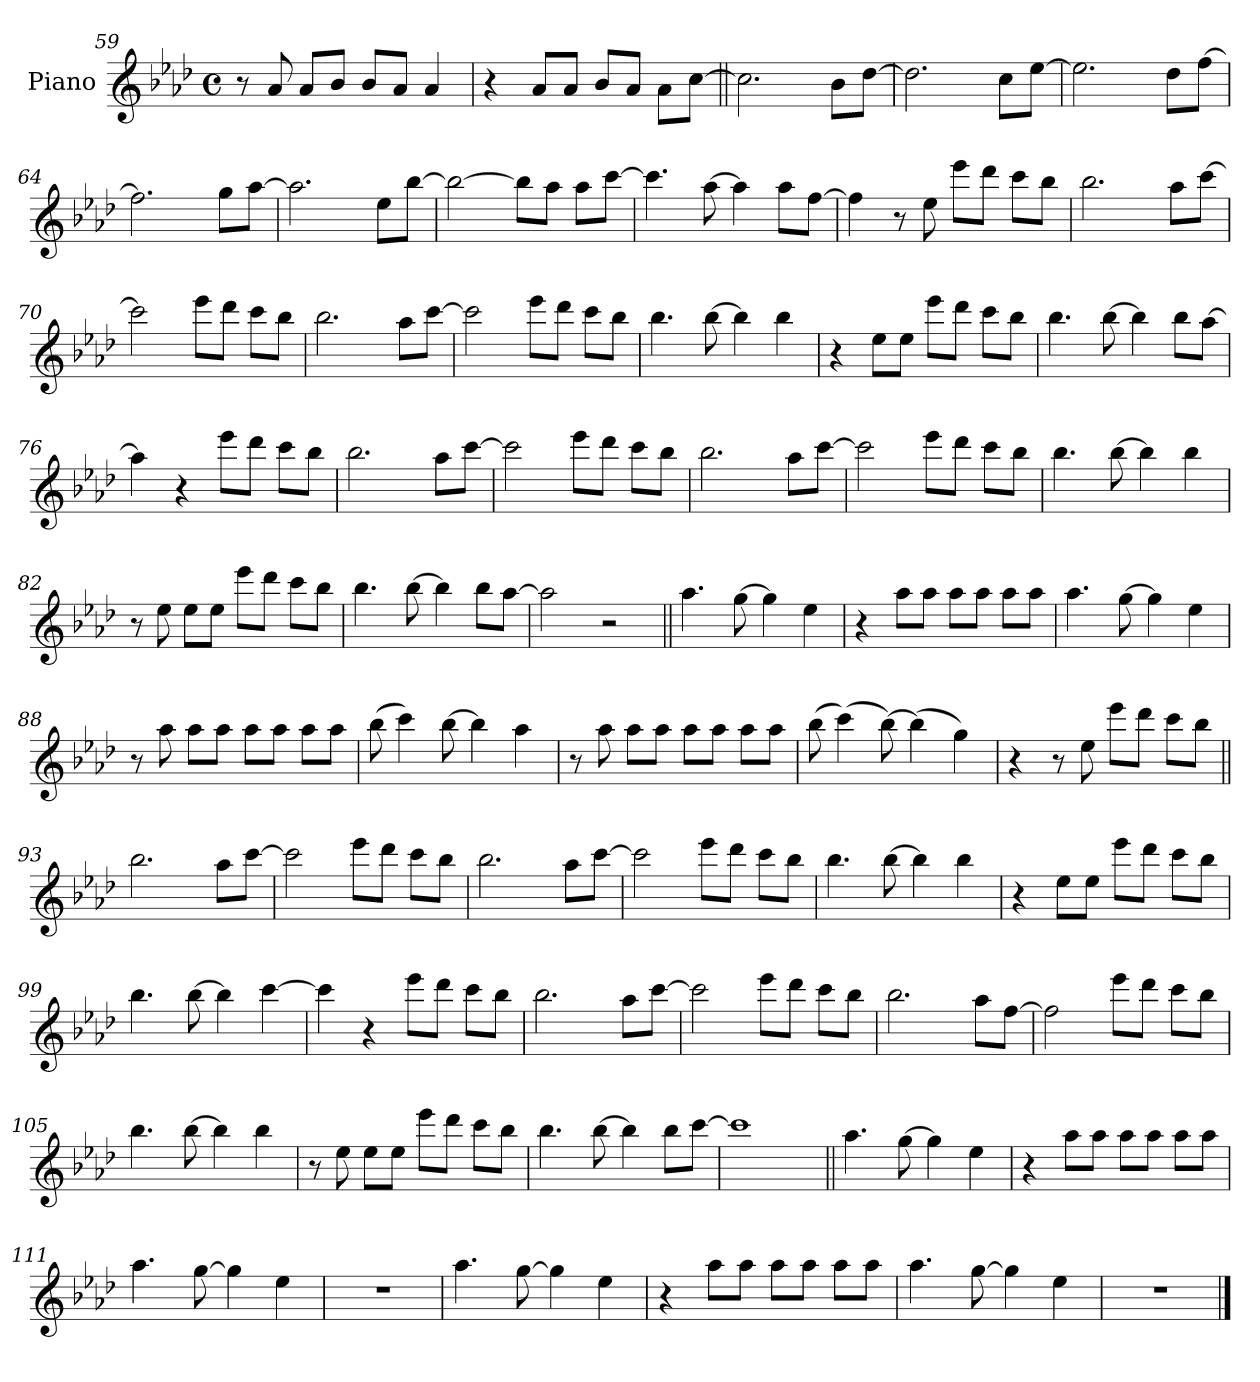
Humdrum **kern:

**kern
*part1
*staff1
*I"Piano
*I'Pno.
*clefG2
*k[b-e-a-d-]
*M4/4
*met(c)
=59
8r
8a-
8a-L
8b-J
8b-L
8a-J
4a-
=60
4r
8a-L
8a-J
8b-L
8a-J
8a-L
[8ccJ
=61||
2.cc]
8b-L
[8dd-J
=62
2.dd-]
8ccL
[8ee-J
=63
2.ee-]
8dd-L
[8ffJ
=64
2.ff]
8ggL
[8aa-J
=65
2.aa-]
8ee-L
[8bb-J
=66
2bb-_
8bb-L]
8aa-J
8aa-L
[8cccJ
=67
4.ccc]
[8aa-
4aa-]
8aa-L
[8ffJ
=68
4ff]
8r
8ee-
8eee-L
8ddd-J
8cccL
8bb-J
=69
2.bb-
8aa-L
[8cccJ
=70
2ccc]
8eee-L
8ddd-J
8cccL
8bb-J
=71
2.bb-
8aa-L
[8cccJ
=72
2ccc]
8eee-L
8ddd-J
8cccL
8bb-J
=73
4.bb-
[8bb-
4bb-]
4bb-
=74
4r
8ee-L
8ee-J
8eee-L
8ddd-J
8cccL
8bb-J
=75
4.bb-
[8bb-
4bb-]
8bb-L
[8aa-J
=76
4aa-]
4r
8eee-L
8ddd-J
8cccL
8bb-J
=77
2.bb-
8aa-L
[8cccJ
=78
2ccc]
8eee-L
8ddd-J
8cccL
8bb-J
=79
2.bb-
8aa-L
[8cccJ
=80
2ccc]
8eee-L
8ddd-J
8cccL
8bb-J
=81
4.bb-
[8bb-
4bb-]
4bb-
=82
8r
8ee-
8ee-L
8ee-J
8eee-L
8ddd-J
8cccL
8bb-J
=83
4.bb-
[8bb-
4bb-]
8bb-L
[8aa-J
=84
2aa-]
2r
=85||
4.aa-
[8gg
4gg]
4ee-
=86
4r
8aa-L
8aa-J
8aa-L
8aa-J
8aa-L
8aa-J
=87
4.aa-
[8gg
4gg]
4ee-
=88
8r
8aa-
8aa-L
8aa-J
8aa-L
8aa-J
8aa-L
8aa-J
=89
(>8bb-
4ccc)
[8bb-
4bb-]
4aa-
=90
8r
8aa-
8aa-L
8aa-J
8aa-L
8aa-J
8aa-L
8aa-J
=91
(>8bb-
(>4ccc)
[8bb-)
(>4bb-]
4gg)
=92
4r
8r
8ee-
8eee-L
8ddd-J
8cccL
8bb-J
=93||
2.bb-
8aa-L
[8cccJ
=94
2ccc]
8eee-L
8ddd-J
8cccL
8bb-J
=95
2.bb-
8aa-L
[8cccJ
=96
2ccc]
8eee-L
8ddd-J
8cccL
8bb-J
=97
4.bb-
[8bb-
4bb-]
4bb-
=98
4r
8ee-L
8ee-J
8eee-L
8ddd-J
8cccL
8bb-J
=99
4.bb-
[8bb-
4bb-]
[4ccc
=100
4ccc]
4r
8eee-L
8ddd-J
8cccL
8bb-J
=101
2.bb-
8aa-L
[8cccJ
=102
2ccc]
8eee-L
8ddd-J
8cccL
8bb-J
=103
2.bb-
8aa-L
[8ffJ
=104
2ff]
8eee-L
8ddd-J
8cccL
8bb-J
=105
4.bb-
[8bb-
4bb-]
4bb-
=106
8r
8ee-
8ee-L
8ee-J
8eee-L
8ddd-J
8cccL
8bb-J
=107
4.bb-
[8bb-
4bb-]
8bb-L
[8cccJ
=108
1ccc]
=109||
4.aa-
[8gg
4gg]
4ee-
=110
4r
8aa-L
8aa-J
8aa-L
8aa-J
8aa-L
8aa-J
=111
4.aa-
[8gg
4gg]
4ee-
=112
1r
=113
4.aa-
[8gg
4gg]
4ee-
=114
4r
8aa-L
8aa-J
8aa-L
8aa-J
8aa-L
8aa-J
=115
4.aa-
[8gg
4gg]
4ee-
=116
1r
==
*-
